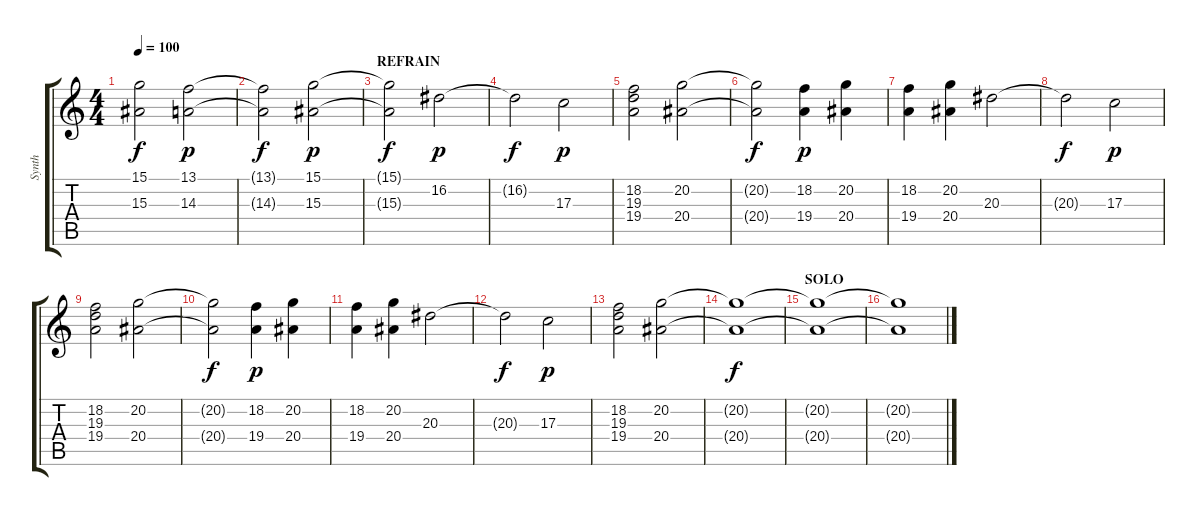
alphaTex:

\track ("Synth" "Synth") {instrument synthstrings2}
\staff {score tabs}
\tuning (E4 B3 G3 D3 A2 E2) {hide}
\ts (4 4)
\tempo 100
\clef g2
\ks c
(15.1{t} 15.3{t}).2{dy f} (13.1 14.3).2{dy p} |
(13.1{t} 14.3{t}).2{dy f} (15.1 15.3).2{dy p} |
\section ("" "REFRAIN")
(15.1{t} 15.3{t}).2{dy f} 16.2.2{dy p} |
16.2{t}.2{dy f} 17.3.2{dy p} |
(18.2 19.3 19.4).2 (20.2 20.4).2 |
(20.2{t} 20.4{t}).2{dy f} (18.2 19.4).4{dy p} (20.2 20.4).4 |
(18.2 19.4).4 (20.2 20.4).4 20.3.2 |
20.3{t}.2{dy f} 17.3.2{dy p} |
(18.2 19.3 19.4).2 (20.2 20.4).2 |
(20.2{t} 20.4{t}).2{dy f} (18.2 19.4).4{dy p} (20.2 20.4).4 |
(18.2 19.4).4 (20.2 20.4).4 20.3.2 |
20.3{t}.2{dy f} 17.3.2{dy p} |
(18.2 19.3 19.4).2 (20.2 20.4).2 |
(20.2{t} 20.4{t}).1{dy f} |
\section ("" "SOLO")
(20.2{t} 20.4{t}).1 |
(20.2{t} 20.4{t}).1
